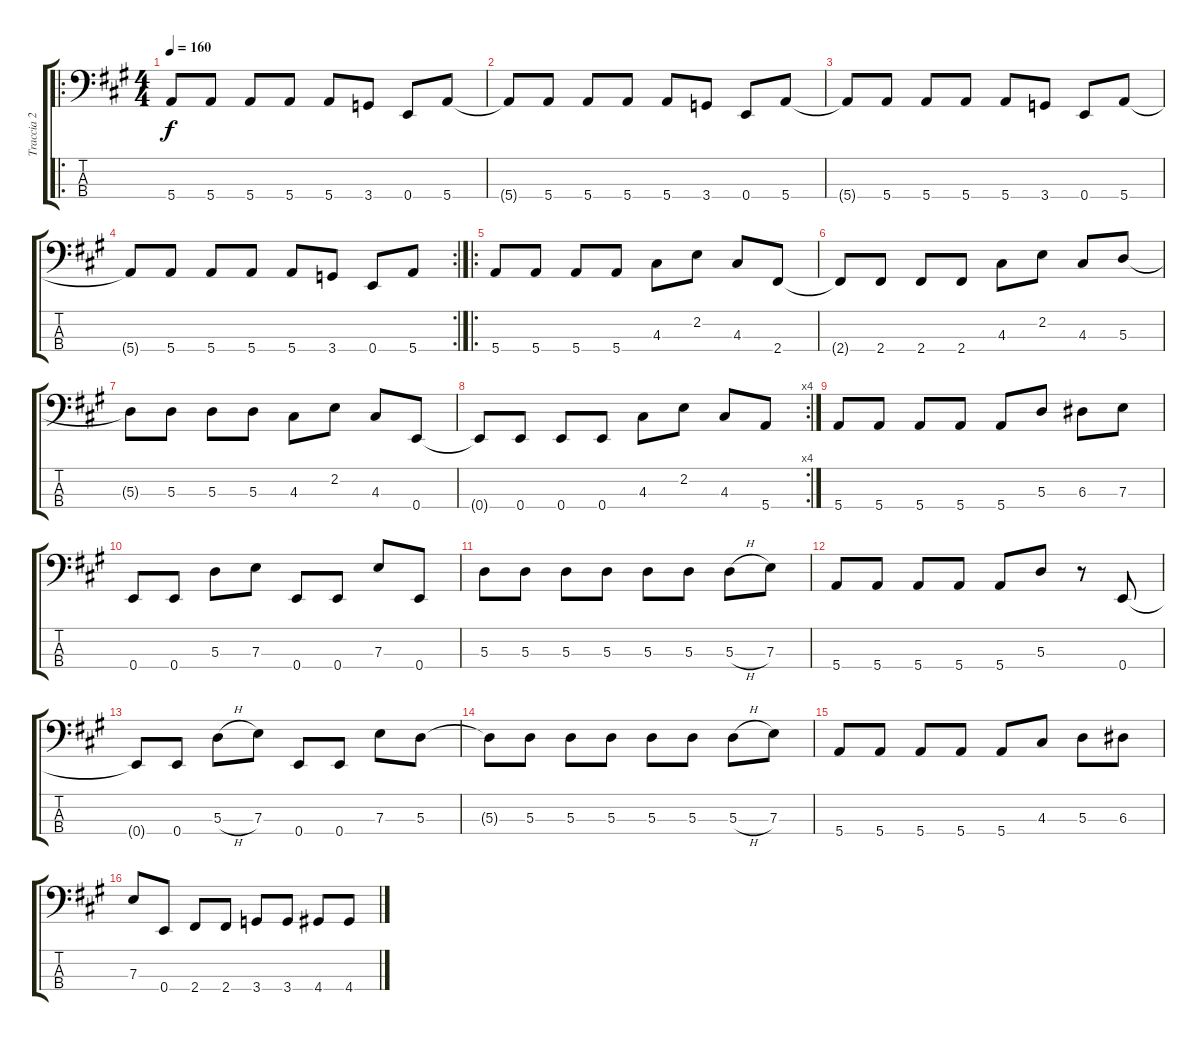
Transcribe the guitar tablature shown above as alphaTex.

\track ("Traccia 2" "Traccia 2") {instrument electricbassfinger}
\staff {score tabs}
\tuning (G2 D2 A1 E1) {hide}
\ro
\ts (4 4)
\tempo 160
\clef f4
\ks a
5.4.8{dy f instrument electricbassfinger} 5.4.8 5.4.8 5.4.8 5.4.8 3.4.8 0.4.8 5.4.8 |
5.4{t}.8 5.4.8 5.4.8 5.4.8 5.4.8 3.4.8 0.4.8 5.4.8 |
5.4{t}.8 5.4.8 5.4.8 5.4.8 5.4.8 3.4.8 0.4.8 5.4.8 |
\rc 2
5.4{t}.8 5.4.8 5.4.8 5.4.8 5.4.8 3.4.8 0.4.8 5.4.8 |
\ro
5.4.8 5.4.8 5.4.8 5.4.8 4.3.8 2.2.8 4.3.8 2.4.8 |
2.4{t}.8 2.4.8 2.4.8 2.4.8 4.3.8 2.2.8 4.3.8 5.3.8 |
5.3{t}.8 5.3.8 5.3.8 5.3.8 4.3.8 2.2.8 4.3.8 0.4.8 |
\rc 4
0.4{t}.8 0.4.8 0.4.8 0.4.8 4.3.8 2.2.8 4.3.8 5.4.8 |
5.4.8 5.4.8 5.4.8 5.4.8 5.4.8 5.3.8 6.3.8 7.3.8 |
0.4.8 0.4.8 5.3.8 7.3.8 0.4.8 0.4.8 7.3.8 0.4.8 |
5.3.8 5.3.8 5.3.8 5.3.8 5.3.8 5.3.8 5.3{h}.8 7.3.8 |
5.4.8 5.4.8 5.4.8 5.4.8 5.4.8 5.3.8 r.8 0.4.8 |
0.4{t}.8 0.4.8 5.3{h}.8 7.3.8 0.4.8 0.4.8 7.3.8 5.3.8 |
5.3{t}.8 5.3.8 5.3.8 5.3.8 5.3.8 5.3.8 5.3{h}.8 7.3.8 |
5.4.8 5.4.8 5.4.8 5.4.8 5.4.8 4.3.8 5.3.8 6.3.8 |
7.3.8 0.4.8 2.4.8 2.4.8 3.4.8 3.4.8 4.4.8 4.4.8
